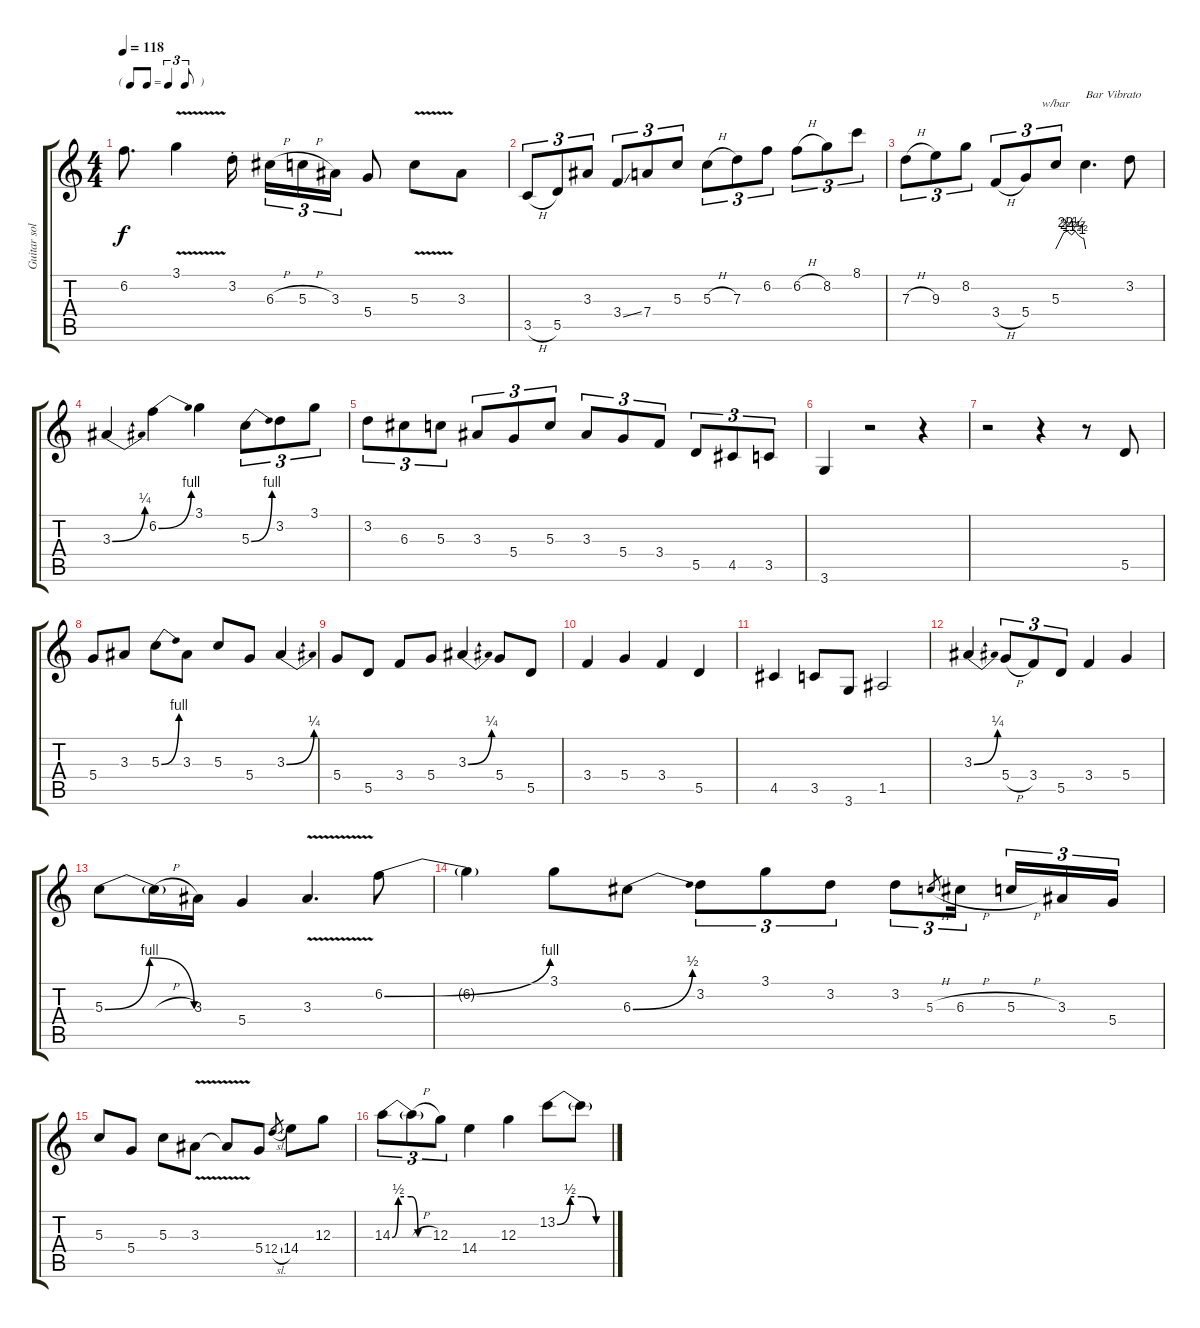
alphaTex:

\track ("Guitar solo" "Guitar sol") {instrument overdrivenguitar}
\staff {score tabs}
\tuning (E4 B3 G3 D3 A2 E2) {hide}
\ts (4 4)
\tf triplet8th
\tempo 118
\clef g2
\ks c
6.2{t}.8{d dy f} 3.1{v}.4 3.2{st}.16 6.3{h}.16{tu (3 2)} 5.3{h}.16{tu (3 2)} 3.3.16{tu (3 2)} 5.4.8 5.3{v}.8 3.3.8 |
3.5{h}.8{tu (3 2)} 5.5.8{tu (3 2)} 3.3.8{tu (3 2)} 3.4{ss}.8{tu (3 2)} 7.4.8{tu (3 2)} 5.3.8{tu (3 2)} 5.3{h}.8{tu (3 2)} 7.3.8{tu (3 2)} 6.2.8{tu (3 2)} 6.2{h}.8{tu (3 2)} 8.2.8{tu (3 2)} 8.1.8{tu (3 2)} |
7.3{h}.8{tu (3 2)} 9.3.8{tu (3 2)} 8.2.8{tu (3 2)} 3.4{h}.8{tu (3 2)} 5.4.8{tu (3 2)} 5.3.8{tu (3 2) tbe (custom default 0 0 16 8 23 10 32 6 39 10 45 6 53 4 56 4 60 0)} 5.3{t}.4{d txt "Bar Vibrato"} 3.2.8 |
3.3{be (bend 0 0 60 1)}.4 6.2{be (bend 0 0 60 4)}.4 3.1.4 5.3{be (bend 0 0 60 4)}.8{tu (3 2)} 3.2.8{tu (3 2)} 3.1.8{tu (3 2)} |
3.2.8{tu (3 2)} 6.3.8{tu (3 2)} 5.3.8{tu (3 2)} 3.3.8{tu (3 2)} 5.4.8{tu (3 2)} 5.3.8{tu (3 2)} 3.3.8{tu (3 2)} 5.4.8{tu (3 2)} 3.4.8{tu (3 2)} 5.5.8{tu (3 2)} 4.5.8{tu (3 2)} 3.5.8{tu (3 2)} |
3.6.4 r.2 r.4 |
r.2 r.4 r.8 5.5.8 |
5.4.8 3.3.8 5.3{be (bend 0 0 60 4)}.8 3.3.8 5.3.8 5.4.8 3.3{be (bend 0 0 60 1)}.4 |
5.4.8 5.5.8 3.4.8 5.4.8 3.3{be (bend 0 0 60 1)}.4 5.4.8 5.5.8 |
3.4.4 5.4.4 3.4.4 5.5.4 |
4.5.4 3.5.8 3.6.8 1.5.2 |
3.3{be (bend 0 0 60 1)}.4 5.4{h}.8{tu (3 2)} 3.4.8{tu (3 2)} 5.5.8{tu (3 2)} 3.4.4 5.4.4 |
5.3{be (bendrelease 0 0 6 4 45 4 60 0)}.8 5.3{h t}.16 3.3.16 5.4.4 3.3{v}.4{d} 6.2{be (bend 0 0 60 4)}.8 |
6.2{t}.4 3.1.8 6.3{be (bend 0 0 60 2)}.8 3.2.8{tu (3 2)} 3.1.8{tu (3 2)} 3.2.8{tu (3 2)} 3.2.8{tu (3 2)} 5.3{h}.8{gr} 6.3{h}.16{tu (3 2) beam splitsecondary} 5.3{h}.16{tu (3 2)} 3.3.16{tu (3 2)} 5.4.16{tu (3 2)} |
5.3.8 5.4.8 5.3.8 3.3{v}.8 3.3{v t}.8 5.4.8 12.4{sl}.8{gr} 14.4.8 12.3.8 |
14.3{be (custom 0 0 9 2 28 2 38 0 60 0)}.8{tu (3 2)} 14.3{h t}.8{tu (3 2)} 12.3.8{tu (3 2)} 14.4.4 12.3.4 13.2{be (custom 0 0 14 2 26 2 42 0 60 0)}.8 13.2{h t}.8
